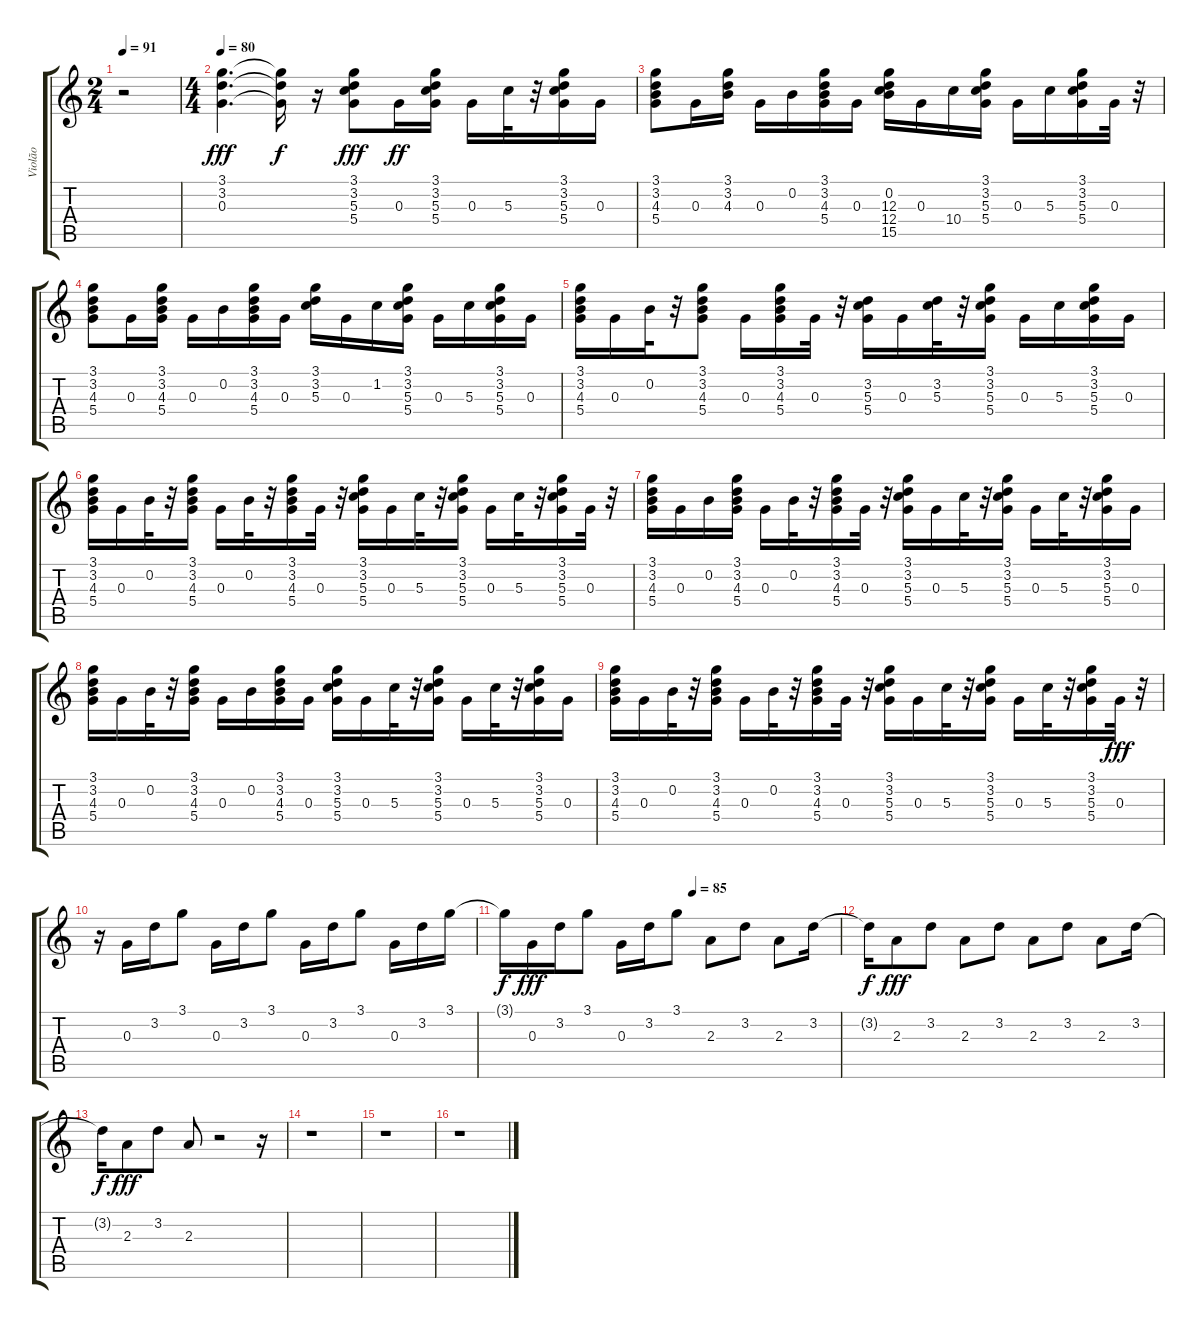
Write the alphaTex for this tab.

\track ("Violão" "Violão") {instrument acousticguitarsteel}
\staff {score tabs}
\tuning (E4 B3 G3 D3 A2 E2) {hide}
\ts (2 4)
\tempo 91
\clef g2
\ks c
r.2{dy fff} |
\ts (4 4)
\tempo 80
(3.1 3.2 0.3).4{d volume 16} (3.1{t} 3.2{t} 0.3{t}).16{dy f} r.16 (3.1 3.2 5.3 5.4).8{dy fff volume 12} 0.3.16{dy ff} (3.1 3.2 5.3 5.4).16 0.3.16 5.3.32 r.32 (3.1 3.2 5.3 5.4).16 0.3.16 |
(3.1 3.2 4.3 5.4).8 0.3.16 (3.1 3.2 4.3).16 0.3.16 0.2.16 (3.1 3.2 4.3 5.4).16 0.3.16 (0.2 12.3 12.4 15.5).16 0.3.16 10.4.16 (3.1 3.2 5.3 5.4).16 0.3.16 5.3.16 (3.1 3.2 5.3 5.4).16 0.3.32 r.32 |
(3.1 3.2 4.3 5.4).8 0.3.16 (3.1 3.2 4.3 5.4).16 0.3.16 0.2.16 (3.1 3.2 4.3 5.4).16 0.3.16 (3.1 3.2 5.3).16 0.3.16 1.2.16 (3.1 3.2 5.3 5.4).16 0.3.16 5.3.16 (3.1 3.2 5.3 5.4).16 0.3.16 |
(3.1 3.2 4.3 5.4).16 0.3.16 0.2.32 r.32 (3.1 3.2 4.3 5.4).8 0.3.16 (3.1 3.2 4.3 5.4).16 0.3.32 r.32 (3.2 5.3 5.4).16 0.3.16 (3.2 5.3).32 r.32 (3.1 3.2 5.3 5.4).16 0.3.16 5.3.16 (3.1 3.2 5.3 5.4).16 0.3.16 |
(3.1 3.2 4.3 5.4).16 0.3.16 0.2.32 r.32 (3.1 3.2 4.3 5.4).16 0.3.16 0.2.32 r.32 (3.1 3.2 4.3 5.4).16 0.3.32 r.32 (3.1 3.2 5.3 5.4).16 0.3.16 5.3.32 r.32 (3.1 3.2 5.3 5.4).16 0.3.16 5.3.32 r.32 (3.1 3.2 5.3 5.4).16 0.3.32 r.32 |
(3.1 3.2 4.3 5.4).16 0.3.16 0.2.16 (3.1 3.2 4.3 5.4).16 0.3.16 0.2.32 r.32 (3.1 3.2 4.3 5.4).16 0.3.32 r.32 (3.1 3.2 5.3 5.4).16 0.3.16 5.3.32 r.32 (3.1 3.2 5.3 5.4).16 0.3.16 5.3.32 r.32 (3.1 3.2 5.3 5.4).16 0.3.16 |
(3.1 3.2 4.3 5.4).16 0.3.16 0.2.32 r.32 (3.1 3.2 4.3 5.4).16 0.3.16 0.2.16 (3.1 3.2 4.3 5.4).16 0.3.16 (3.1 3.2 5.3 5.4).16 0.3.16 5.3.32 r.32 (3.1 3.2 5.3 5.4).16 0.3.16 5.3.32 r.32 (3.1 3.2 5.3 5.4).16 0.3.16 |
(3.1 3.2 4.3 5.4).16 0.3.16 0.2.32 r.32 (3.1 3.2 4.3 5.4).16 0.3.16 0.2.32 r.32 (3.1 3.2 4.3 5.4).16 0.3.32 r.32 (3.1 3.2 5.3 5.4).16 0.3.16 5.3.32 r.32 (3.1 3.2 5.3 5.4).16 0.3.16 5.3.32 r.32 (3.1 3.2 5.3 5.4).16 0.3.32{dy fff} r.32 |
r.16 0.3.16 3.2.16 3.1.8 0.3.16 3.2.16 3.1.8 0.3.16 3.2.16 3.1.8 0.3.16 3.2.16 3.1.16 |
\tempo (85 0.5625)
3.1{t}.16{dy f} 0.3.16{dy fff} 3.2.16 3.1.8 0.3.16 3.2.16 3.1.8 2.3.8 3.2.8 2.3.8 3.2.16 |
3.2{t}.16{dy f} 2.3.8{dy fff} 3.2.8 2.3.8 3.2.8 2.3.8 3.2.8 2.3.8 3.2.16 |
3.2{t}.16{dy f} 2.3.8{dy fff} 3.2.8 2.3.8 r.2 r.16 |
r.1 |
r.1 |
r.1
